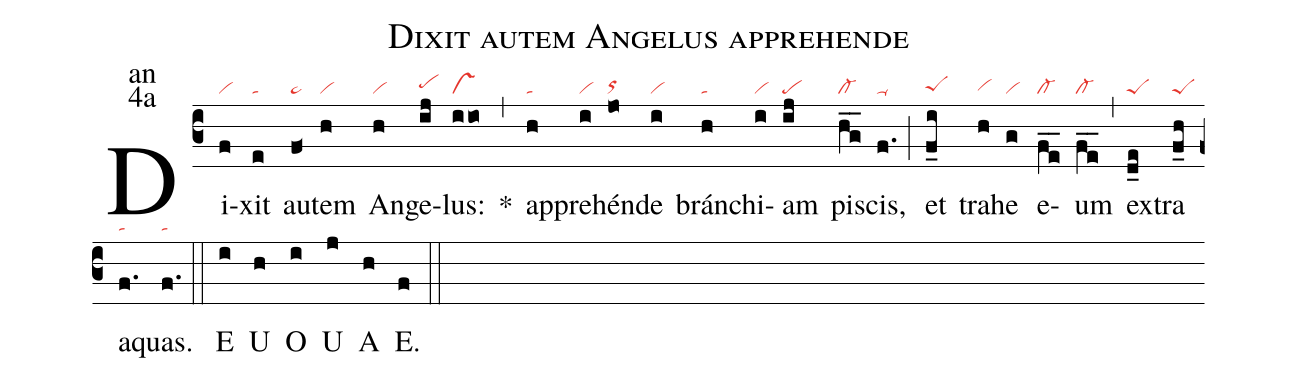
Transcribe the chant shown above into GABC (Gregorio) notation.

name:Dixit autem Angelus apprehende;
office-part:an;
mode:4a;
nabc-lines:1;
%%
(c3) Di(f|vi)xit(e|ta) au(f<|pe~)tem(h|vi) An(h|vi)ge(ij|pehh)lus:(iio|vs) <sp>*</sp>(,) ap(h|ta)pre(i|vi)hén(jo|orhh)de(i|vi) brán(h|ta)chi(i|vi)am(ij|pe) pi(hg__|cl-)scis,(f.|ta-) (;) et(f_i|peShg) tra(h|vihg)he(g|vi) e(fe__|cl-)um(fe__|cl-) (,) ex(d_e|peS)tra(f_h|peS) a(f.|ta)quas.(f.|ta) (::)
<eu>E(i) U(h) O(i) U(j) A(h) E.(f) </eu>(::)
